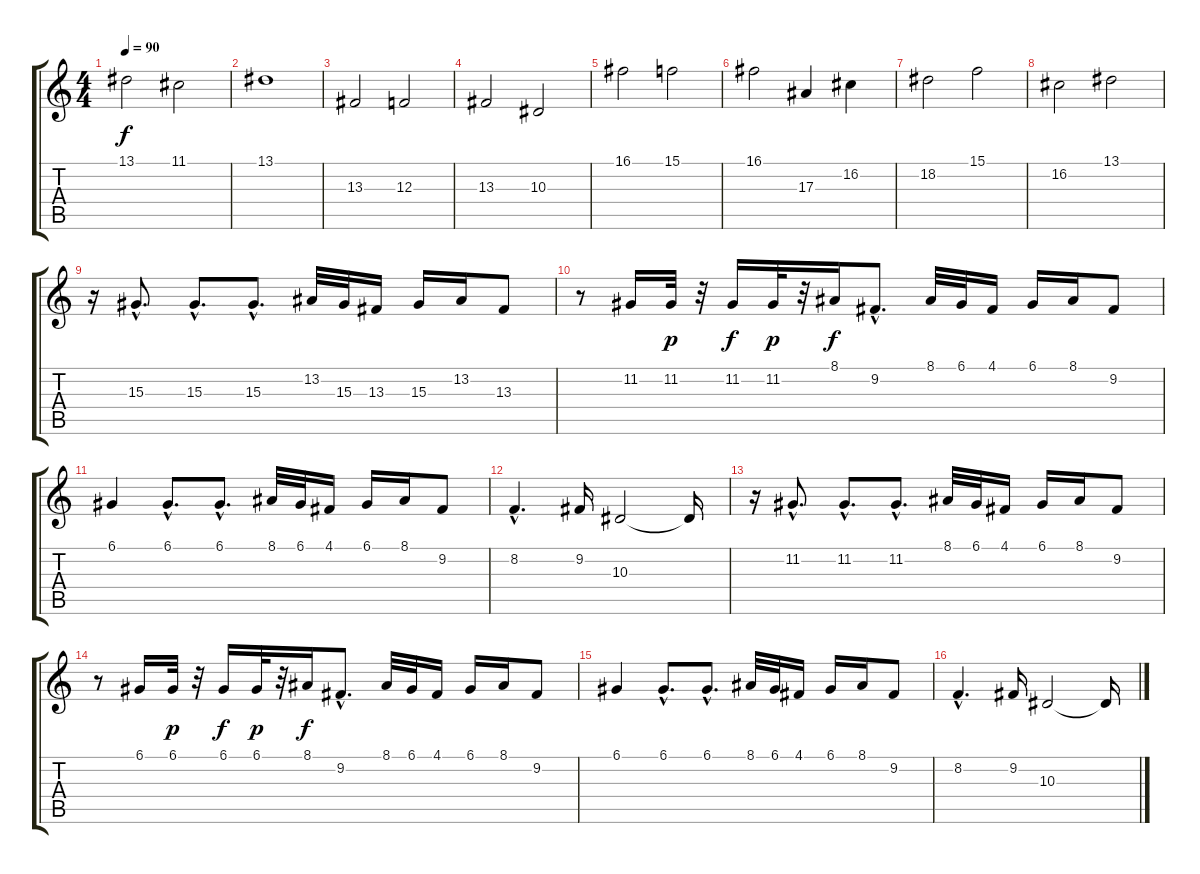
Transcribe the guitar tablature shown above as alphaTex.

\track "" {instrument violin}
\staff {score tabs}
\tuning (D4 A3 F3 C3 G2 D2) {hide}
\ts (4 4)
\tempo 90
\clef g2
\ks c
13.1.2{dy f} 11.1.2 |
13.1.1 |
13.3.2 12.3.2 |
13.3.2 10.3.2 |
16.1.2 15.1.2 |
16.1.2 17.3.4 16.2.4 |
18.2.2 15.1.2 |
16.2.2 13.1.2 |
r.16 15.3{hac}.8{d} 15.3{hac}.8{d} 15.3{hac}.8{d} 13.2.32 15.3.32 13.3.16 15.3.16 13.2.16 13.3.8 |
r.8 11.2.16 11.2.32{dy p} r.32 11.2.16{dy f} 11.2.32{dy p} r.32 8.1.16{dy f} 9.2{hac}.8{d} 8.1.32 6.1.32 4.1.16 6.1.16 8.1.16 9.2.8 |
6.1.4 6.1{hac}.8{d} 6.1{hac}.8{d} 8.1.32 6.1.32 4.1.16 6.1.16 8.1.16 9.2.8 |
8.2{hac}.4{d} 9.2.16 10.3.2 10.3{t}.16 |
r.16 11.2{hac}.8{d} 11.2{hac}.8{d} 11.2{hac}.8{d} 8.1.32 6.1.32 4.1.16 6.1.16 8.1.16 9.2.8 |
r.8 6.1.16 6.1.32{dy p} r.32 6.1.16{dy f} 6.1.32{dy p} r.32 8.1.16{dy f} 9.2{hac}.8{d} 8.1.32 6.1.32 4.1.16 6.1.16 8.1.16 9.2.8 |
6.1.4 6.1{hac}.8{d} 6.1{hac}.8{d} 8.1.32 6.1.32 4.1.16 6.1.16 8.1.16 9.2.8 |
8.2{hac}.4{d} 9.2.16 10.3.2 10.3{t}.16
